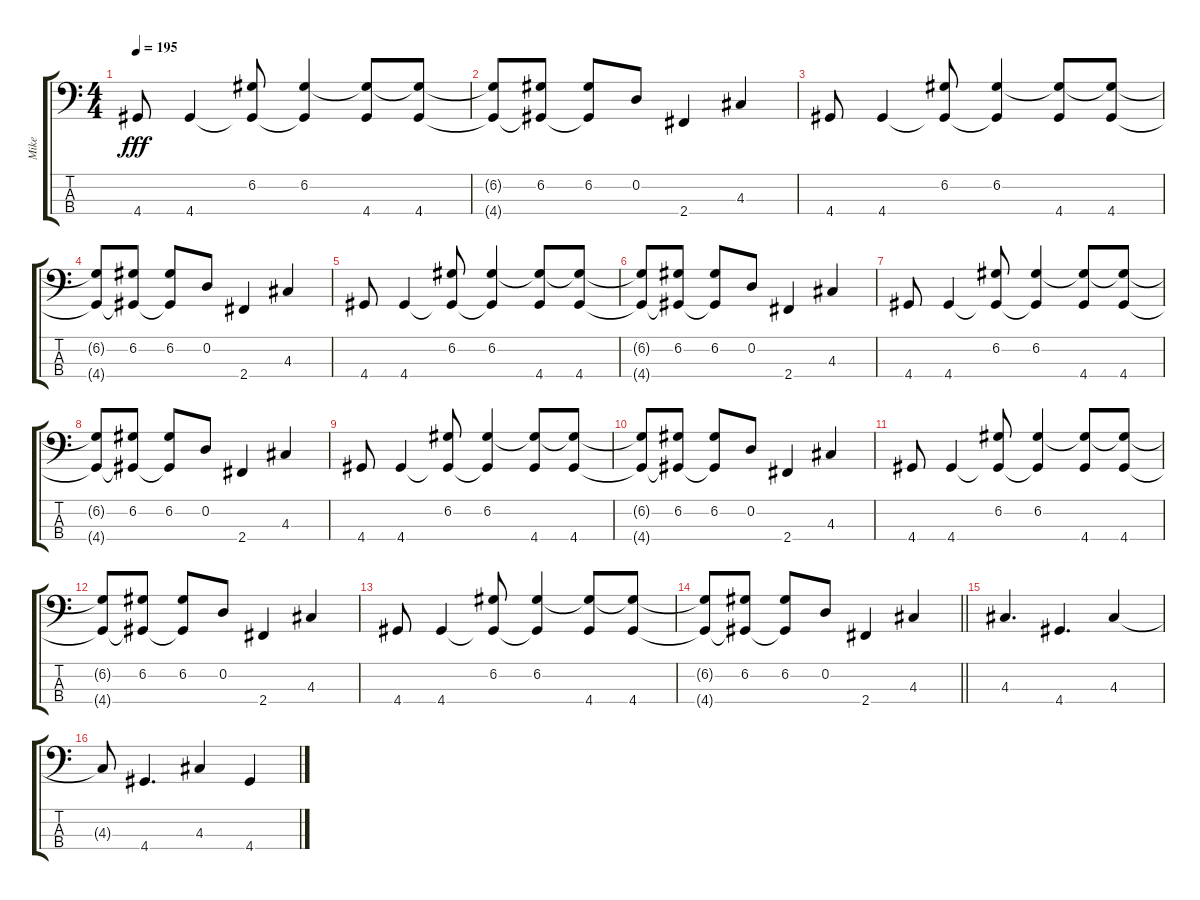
\track ("Mike" "Mike") {instrument electricbasspick}
\staff {score tabs}
\tuning (G2 D2 A1 E1) {hide}
\ts (4 4)
\tempo 195
\clef f4
\ks c
4.4.8{dy fff} 4.4.4 (6.2 4.4{t}).8 (6.2 4.4{t}).4 (6.2{t} 4.4).8 (6.2{t} 4.4).8 |
(6.2{t} 4.4{t}).8 (6.2 4.4{t}).8 (6.2 4.4{t}).8 0.2.8 2.4.4 4.3.4 |
4.4.8 4.4.4 (6.2 4.4{t}).8 (6.2 4.4{t}).4 (6.2{t} 4.4).8 (6.2{t} 4.4).8 |
(6.2{t} 4.4{t}).8 (6.2 4.4{t}).8 (6.2 4.4{t}).8 0.2.8 2.4.4 4.3.4 |
4.4.8 4.4.4 (6.2 4.4{t}).8 (6.2 4.4{t}).4 (6.2{t} 4.4).8 (6.2{t} 4.4).8 |
(6.2{t} 4.4{t}).8 (6.2 4.4{t}).8 (6.2 4.4{t}).8 0.2.8 2.4.4 4.3.4 |
4.4.8 4.4.4 (6.2 4.4{t}).8 (6.2 4.4{t}).4 (6.2{t} 4.4).8 (6.2{t} 4.4).8 |
(6.2{t} 4.4{t}).8 (6.2 4.4{t}).8 (6.2 4.4{t}).8 0.2.8 2.4.4 4.3.4 |
4.4.8 4.4.4 (6.2 4.4{t}).8 (6.2 4.4{t}).4 (6.2{t} 4.4).8 (6.2{t} 4.4).8 |
(6.2{t} 4.4{t}).8 (6.2 4.4{t}).8 (6.2 4.4{t}).8 0.2.8 2.4.4 4.3.4 |
4.4.8 4.4.4 (6.2 4.4{t}).8 (6.2 4.4{t}).4 (6.2{t} 4.4).8 (6.2{t} 4.4).8 |
(6.2{t} 4.4{t}).8 (6.2 4.4{t}).8 (6.2 4.4{t}).8 0.2.8 2.4.4 4.3.4 |
4.4.8 4.4.4 (6.2 4.4{t}).8 (6.2 4.4{t}).4 (6.2{t} 4.4).8 (6.2{t} 4.4).8 |
\barLineRight lightlight
(6.2{t} 4.4{t}).8 (6.2 4.4{t}).8 (6.2 4.4{t}).8 0.2.8 2.4.4 4.3.4 |
4.3.4{d} 4.4.4{d} 4.3.4 |
4.3{t}.8 4.4.4{d} 4.3.4 4.4.4
